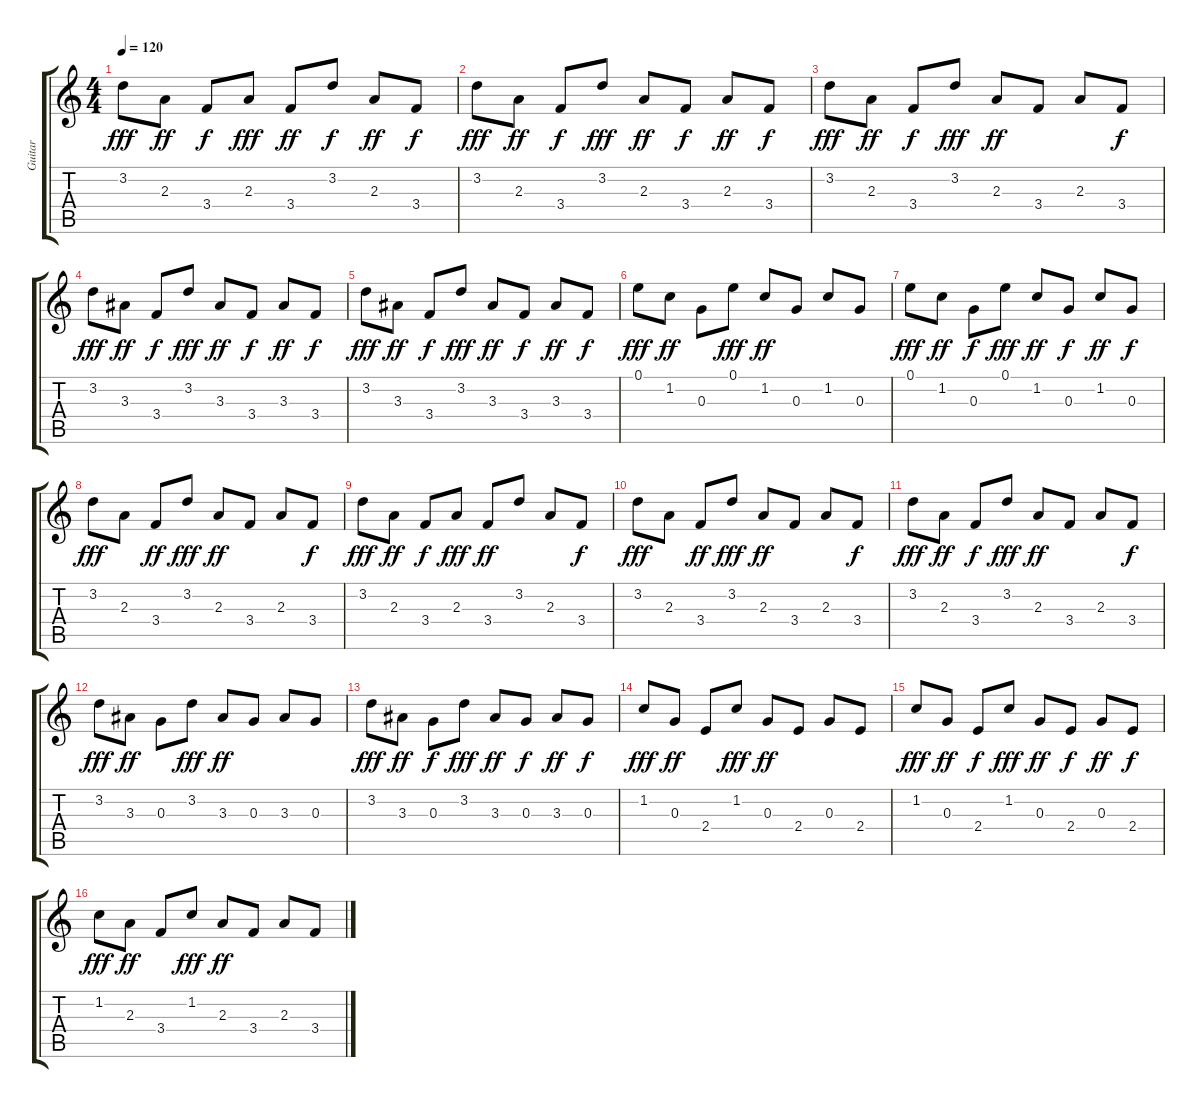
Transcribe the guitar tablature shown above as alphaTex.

\track ("Guitar" "Guitar") {instrument acousticguitarsteel}
\staff {score tabs}
\tuning (E4 B3 G3 D3 A2 E2) {hide}
\ts (4 4)
\tempo 120
\clef g2
\ks c
3.2.8{dy fff} 2.3.8{dy ff} 3.4.8{dy f} 2.3.8{dy fff} 3.4.8{dy ff} 3.2.8{dy f} 2.3.8{dy ff} 3.4.8{dy f} |
3.2.8{dy fff} 2.3.8{dy ff} 3.4.8{dy f} 3.2.8{dy fff} 2.3.8{dy ff} 3.4.8{dy f} 2.3.8{dy ff} 3.4.8{dy f} |
3.2.8{dy fff} 2.3.8{dy ff} 3.4.8{dy f} 3.2.8{dy fff} 2.3.8{dy ff} 3.4.8 2.3.8 3.4.8{dy f} |
3.2.8{dy fff} 3.3.8{dy ff} 3.4.8{dy f} 3.2.8{dy fff} 3.3.8{dy ff} 3.4.8{dy f} 3.3.8{dy ff} 3.4.8{dy f} |
3.2.8{dy fff} 3.3.8{dy ff} 3.4.8{dy f} 3.2.8{dy fff} 3.3.8{dy ff} 3.4.8{dy f} 3.3.8{dy ff} 3.4.8{dy f} |
0.1.8{dy fff} 1.2.8{dy ff} 0.3.8 0.1.8{dy fff} 1.2.8{dy ff} 0.3.8 1.2.8 0.3.8 |
0.1.8{dy fff} 1.2.8{dy ff} 0.3.8{dy f} 0.1.8{dy fff} 1.2.8{dy ff} 0.3.8{dy f} 1.2.8{dy ff} 0.3.8{dy f} |
3.2.8{dy fff} 2.3.8 3.4.8{dy ff} 3.2.8{dy fff} 2.3.8{dy ff} 3.4.8 2.3.8 3.4.8{dy f} |
3.2.8{dy fff} 2.3.8{dy ff} 3.4.8{dy f} 2.3.8{dy fff} 3.4.8{dy ff} 3.2.8 2.3.8 3.4.8{dy f} |
3.2.8{dy fff} 2.3.8 3.4.8{dy ff} 3.2.8{dy fff} 2.3.8{dy ff} 3.4.8 2.3.8 3.4.8{dy f} |
3.2.8{dy fff} 2.3.8{dy ff} 3.4.8{dy f} 3.2.8{dy fff} 2.3.8{dy ff} 3.4.8 2.3.8 3.4.8{dy f} |
3.2.8{dy fff} 3.3.8{dy ff} 0.3.8 3.2.8{dy fff} 3.3.8{dy ff} 0.3.8 3.3.8 0.3.8 |
3.2.8{dy fff} 3.3.8{dy ff} 0.3.8{dy f} 3.2.8{dy fff} 3.3.8{dy ff} 0.3.8{dy f} 3.3.8{dy ff} 0.3.8{dy f} |
1.2.8{dy fff} 0.3.8{dy ff} 2.4.8 1.2.8{dy fff} 0.3.8{dy ff} 2.4.8 0.3.8 2.4.8 |
1.2.8{dy fff} 0.3.8{dy ff} 2.4.8{dy f} 1.2.8{dy fff} 0.3.8{dy ff} 2.4.8{dy f} 0.3.8{dy ff} 2.4.8{dy f} |
1.2.8{dy fff} 2.3.8{dy ff} 3.4.8 1.2.8{dy fff} 2.3.8{dy ff} 3.4.8 2.3.8 3.4.8
